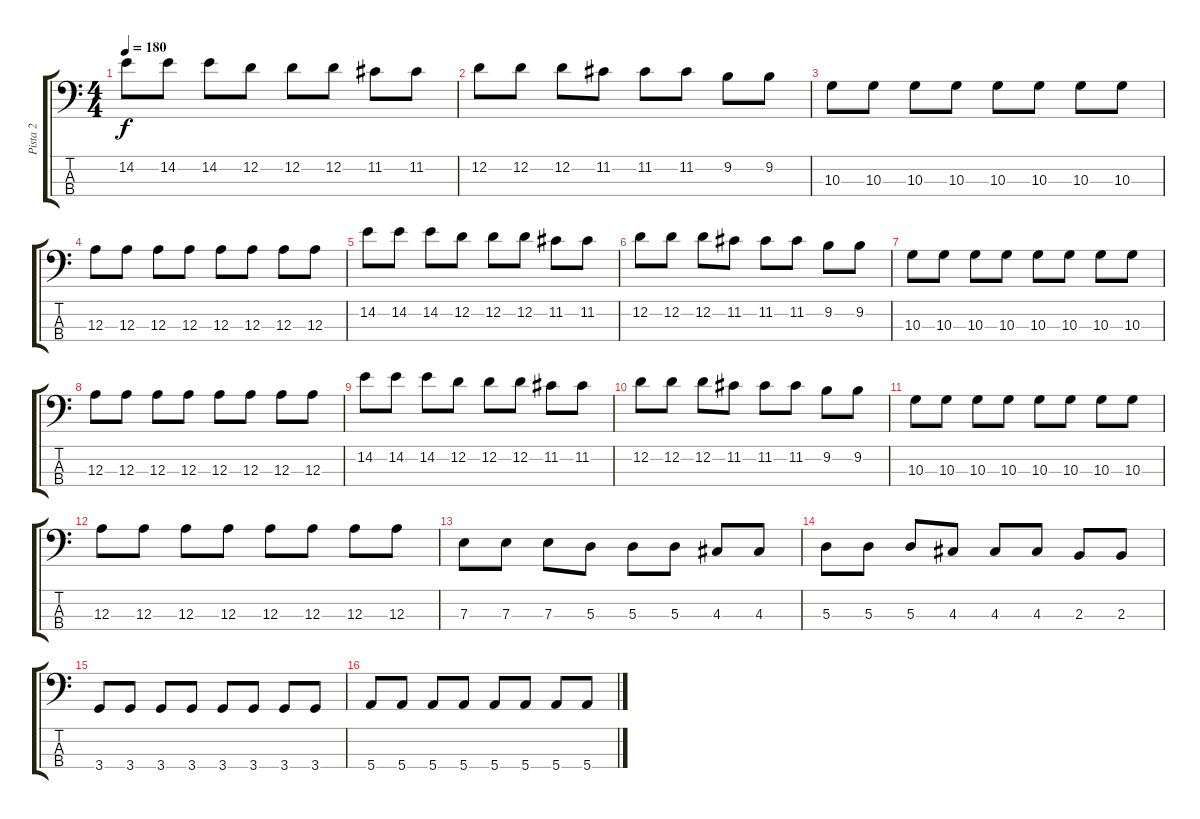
\track ("Pista 2" "Pista 2") {instrument electricbassfinger}
\staff {score tabs}
\tuning (G2 D2 A1 E1) {hide}
\ts (4 4)
\tempo 180
\clef f4
\ks c
14.2.8{dy f} 14.2.8 14.2.8 12.2.8 12.2.8 12.2.8 11.2.8 11.2.8 |
12.2.8 12.2.8 12.2.8 11.2.8 11.2.8 11.2.8 9.2.8 9.2.8 |
10.3.8 10.3.8 10.3.8 10.3.8 10.3.8 10.3.8 10.3.8 10.3.8 |
12.3.8 12.3.8 12.3.8 12.3.8 12.3.8 12.3.8 12.3.8 12.3.8 |
14.2.8 14.2.8 14.2.8 12.2.8 12.2.8 12.2.8 11.2.8 11.2.8 |
12.2.8 12.2.8 12.2.8 11.2.8 11.2.8 11.2.8 9.2.8 9.2.8 |
10.3.8 10.3.8 10.3.8 10.3.8 10.3.8 10.3.8 10.3.8 10.3.8 |
12.3.8 12.3.8 12.3.8 12.3.8 12.3.8 12.3.8 12.3.8 12.3.8 |
14.2.8 14.2.8 14.2.8 12.2.8 12.2.8 12.2.8 11.2.8 11.2.8 |
12.2.8 12.2.8 12.2.8 11.2.8 11.2.8 11.2.8 9.2.8 9.2.8 |
10.3.8 10.3.8 10.3.8 10.3.8 10.3.8 10.3.8 10.3.8 10.3.8 |
12.3.8 12.3.8 12.3.8 12.3.8 12.3.8 12.3.8 12.3.8 12.3.8 |
7.3.8 7.3.8 7.3.8 5.3.8 5.3.8 5.3.8 4.3.8 4.3.8 |
5.3.8 5.3.8 5.3.8 4.3.8 4.3.8 4.3.8 2.3.8 2.3.8 |
3.4.8 3.4.8 3.4.8 3.4.8 3.4.8 3.4.8 3.4.8 3.4.8 |
5.4.8 5.4.8 5.4.8 5.4.8 5.4.8 5.4.8 5.4.8 5.4.8
